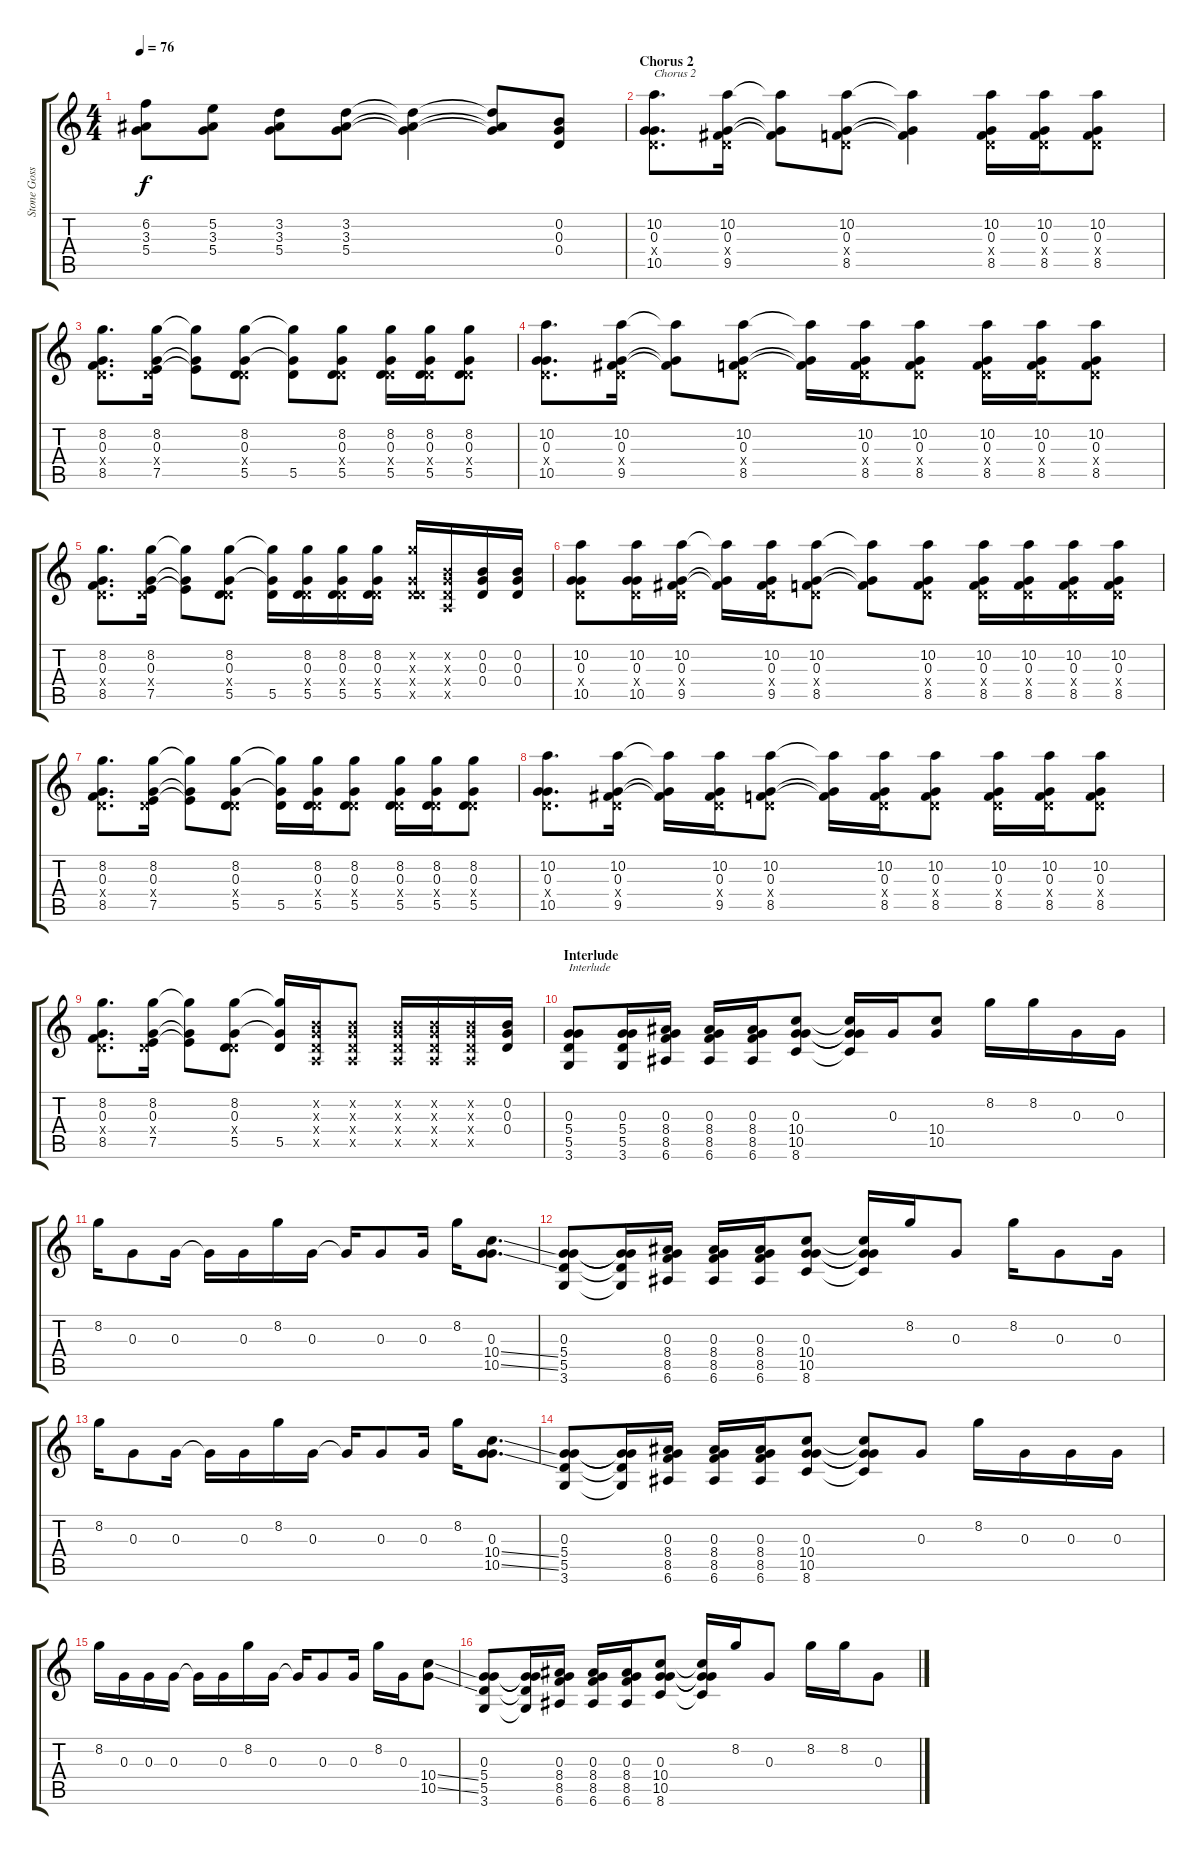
\track ("Stone Gossard" "Stone Goss") {instrument distortionguitar}
\staff {score tabs}
\tuning (E4 B3 G3 D3 A2 E2) {hide}
\ts (4 4)
\tempo 76
\clef g2
\ks c
(6.2 3.3 5.4).8{dy f} (5.2 3.3 5.4).8 (3.2 3.3 5.4).8 (3.2 3.3 5.4).8 (3.2{t} 3.3{t} 5.4{t}).4 (3.2{t} 3.3{t} 5.4{t}).8 (0.2 0.3 0.4).8 |
\section ("" "Chorus 2")
(10.2 0.3 0.4{x} 10.5).8{d txt "Chorus 2"} (10.2 0.3 0.4{x} 9.5).16 (10.2{t} 0.3{t} 9.5{t}).8 (10.2 0.3 0.4{x} 8.5).8 (10.2{t} 0.3{t} 8.5{t}).4 (10.2 0.3 0.4{x} 8.5).16 (10.2 0.3 0.4{x} 8.5).16 (10.2 0.3 0.4{x} 8.5).8 |
(8.2 0.3 0.4{x} 8.5).8{d} (8.2 0.3 0.4{x} 7.5).16 (8.2{t} 0.3{t} 7.5{t}).8 (8.2 0.3 0.4{x} 5.5).8 (8.2{t} 0.3{t} 5.5).8 (8.2 0.3 0.4{x} 5.5).8 (8.2 0.3 0.4{x} 5.5).16 (8.2 0.3 0.4{x} 5.5).16 (8.2 0.3 0.4{x} 5.5).8 |
(10.2 0.3 0.4{x} 10.5).8{d} (10.2 0.3 0.4{x} 9.5).16 (10.2{t} 0.3{t} 9.5{t}).8 (10.2 0.3 0.4{x} 8.5).8 (10.2{t} 0.3{t} 8.5{t}).16 (10.2 0.3 0.4{x} 8.5).16 (10.2 0.3 0.4{x} 8.5).8 (10.2 0.3 0.4{x} 8.5).16 (10.2 0.3 0.4{x} 8.5).16 (10.2 0.3 0.4{x} 8.5).8 |
(8.2 0.3 0.4{x} 8.5).8{d} (8.2 0.3 0.4{x} 7.5).16 (8.2{t} 0.3{t} 7.5{t}).8 (8.2 0.3 0.4{x} 5.5).8 (8.2{t} 0.3{t} 5.5).16 (8.2 0.3 0.4{x} 5.5).16 (8.2 0.3 0.4{x} 5.5).16 (8.2 0.3 0.4{x} 5.5).16 (8.2{x} 0.3{x} 0.4{x} 5.5{x}).16 (0.2{x} 0.3{x} 0.4{x} 0.5{x}).16 (0.2 0.3 0.4).16 (0.2 0.3 0.4).16 |
(10.2 0.3 0.4{x} 10.5).8 (10.2 0.3 0.4{x} 10.5).16 (10.2 0.3 0.4{x} 9.5).16 (10.2{t} 0.3{t} 9.5{t}).16 (10.2 0.3 0.4{x} 9.5).16 (10.2 0.3 0.4{x} 8.5).8 (10.2{t} 0.3{t} 8.5{t}).8 (10.2 0.3 0.4{x} 8.5).8 (10.2 0.3 0.4{x} 8.5).16 (10.2 0.3 0.4{x} 8.5).16 (10.2 0.3 0.4{x} 8.5).16 (10.2 0.3 0.4{x} 8.5).16 |
(8.2 0.3 0.4{x} 8.5).8{d} (8.2 0.3 0.4{x} 7.5).16 (8.2{t} 0.3{t} 7.5{t}).8 (8.2 0.3 0.4{x} 5.5).8 (8.2{t} 0.3{t} 5.5).16 (8.2 0.3 0.4{x} 5.5).16 (8.2 0.3 0.4{x} 5.5).8 (8.2 0.3 0.4{x} 5.5).16 (8.2 0.3 0.4{x} 5.5).16 (8.2 0.3 0.4{x} 5.5).8 |
(10.2 0.3 0.4{x} 10.5).8{d} (10.2 0.3 0.4{x} 9.5).16 (10.2{t} 0.3{t} 9.5{t}).16 (10.2 0.3 0.4{x} 9.5).16 (10.2 0.3 0.4{x} 8.5).8 (10.2{t} 0.3{t} 8.5{t}).16 (10.2 0.3 0.4{x} 8.5).16 (10.2 0.3 0.4{x} 8.5).8 (10.2 0.3 0.4{x} 8.5).16 (10.2 0.3 0.4{x} 8.5).16 (10.2 0.3 0.4{x} 8.5).8 |
(8.2 0.3 0.4{x} 8.5).8{d} (8.2 0.3 0.4{x} 7.5).16 (8.2{t} 0.3{t} 7.5{t}).8 (8.2 0.3 0.4{x} 5.5).8 (8.2{t} 0.3{t} 5.5).16 (0.2{x} 0.3{x} 0.4{x} 0.5{x}).16 (0.2{x} 0.3{x} 0.4{x} 0.5{x}).8 (0.2{x} 0.3{x} 0.4{x} 0.5{x}).16 (0.2{x} 0.3{x} 0.4{x} 0.5{x}).16 (0.2{x} 0.3{x} 0.4{x} 0.5{x}).16 (0.2 0.3 0.4).16 |
\section ("" "Interlude")
(0.3 5.4 5.5 3.6).8{txt "Interlude"} (0.3 5.4 5.5 3.6).16 (0.3 8.4 8.5 6.6).16 (0.3 8.4 8.5 6.6).16 (0.3 8.4 8.5 6.6).16 (0.3 10.4 10.5 8.6).8 (0.3{t} 10.4{t} 10.5{t} 8.6{t}).16 0.3.16 (10.4 10.5).8 8.2.16 8.2.16 0.3.16 0.3.16 |
8.2.16 0.3.8 0.3.16 0.3{t}.16 0.3.16 8.2.16 0.3.16 0.3{t}.16 0.3.8 0.3.16 8.2.16 (0.3 10.4{ss} 10.5{ss}).8{d} |
(0.3 5.4 5.5 3.6).8 (0.3{t} 5.4{t} 5.5{t} 3.6{t}).16 (0.3 8.4 8.5 6.6).16 (0.3 8.4 8.5 6.6).16 (0.3 8.4 8.5 6.6).16 (0.3 10.4 10.5 8.6).8 (0.3{t} 10.4{t} 10.5{t} 8.6{t}).16 8.2.16 0.3.8 8.2.16 0.3.8 0.3.16 |
8.2.16 0.3.8 0.3.16 0.3{t}.16 0.3.16 8.2.16 0.3.16 0.3{t}.16 0.3.8 0.3.16 8.2.16 (0.3 10.4{ss} 10.5{ss}).8{d} |
(0.3 5.4 5.5 3.6).8 (0.3{t} 5.4{t} 5.5{t} 3.6{t}).16 (0.3 8.4 8.5 6.6).16 (0.3 8.4 8.5 6.6).16 (0.3 8.4 8.5 6.6).16 (0.3 10.4 10.5 8.6).8 (0.3{t} 10.4{t} 10.5{t} 8.6{t}).8 0.3.8 8.2.16 0.3.16 0.3.16 0.3.16 |
8.2.16 0.3.16 0.3.16 0.3.16 0.3{t}.16 0.3.16 8.2.16 0.3.16 0.3{t}.16 0.3.8 0.3.16 8.2.16 0.3.16 (10.4{ss} 10.5{ss}).8 |
(0.3 5.4 5.5 3.6).8 (0.3{t} 5.4{t} 5.5{t} 3.6{t}).16 (0.3 8.4 8.5 6.6).16 (0.3 8.4 8.5 6.6).16 (0.3 8.4 8.5 6.6).16 (0.3 10.4 10.5 8.6).8 (0.3{t} 10.4{t} 10.5{t} 8.6{t}).16 8.2.16 0.3.8 8.2.16 8.2.16 0.3.8
